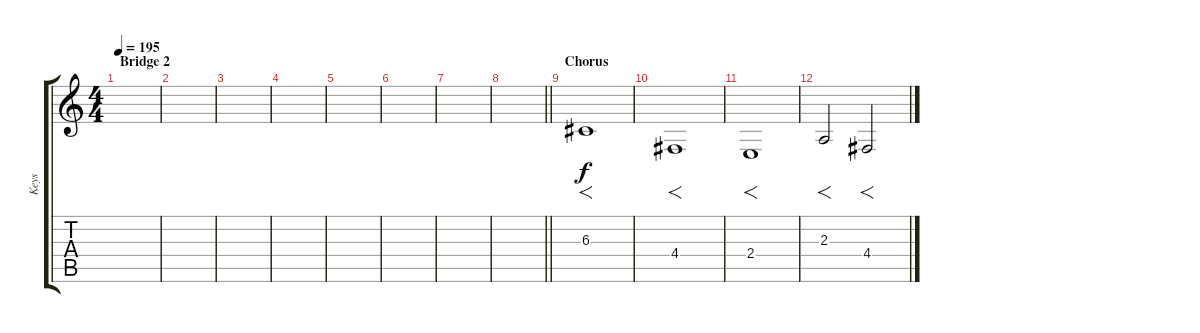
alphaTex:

\track ("Keys" "Keys") {instrument lead6voice}
\staff {score tabs}
\tuning (E4 B3 G3 D3 A2 E2) {hide}
\ts (4 4)
\section ("" "Bridge 2")
\tempo 195
\clef g2
\ks c
|
|
|
|
|
|
|
\barLineRight lightlight
|
\section ("" "Chorus")
6.3.1{f} |
4.4.1{f} |
2.4.1{f} |
2.3.2{f} 4.4.2{f}
